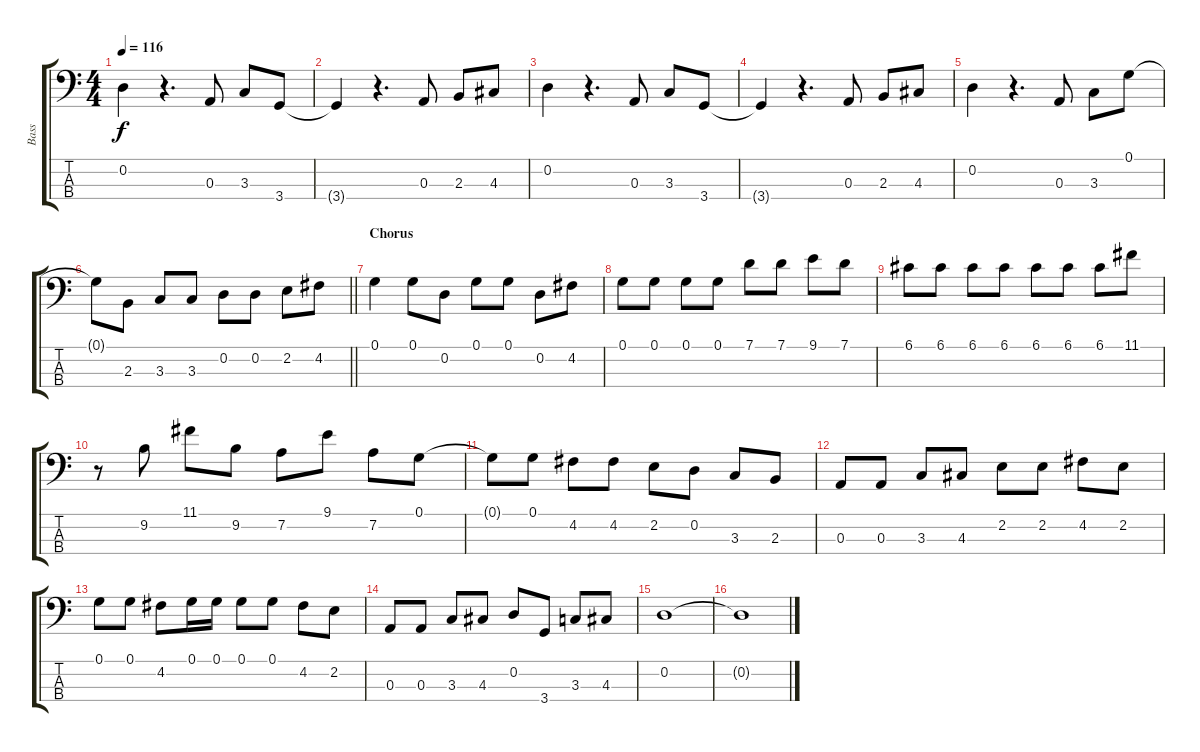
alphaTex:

\track ("Bass" "Bass") {instrument electricbassfinger}
\staff {score tabs}
\tuning (G2 D2 A1 E1) {hide}
\ts (4 4)
\tempo 116
\clef f4
\ks c
0.2.4{dy f} r.4{d} 0.3.8 3.3.8 3.4.8 |
3.4{t}.4 r.4{d} 0.3.8 2.3.8 4.3.8 |
0.2.4 r.4{d} 0.3.8 3.3.8 3.4.8 |
3.4{t}.4 r.4{d} 0.3.8 2.3.8 4.3.8 |
0.2.4 r.4{d} 0.3.8 3.3.8 0.1.8 |
\barLineRight lightlight
0.1{t}.8 2.3.8 3.3.8 3.3.8 0.2.8 0.2.8 2.2.8 4.2.8 |
\section ("" "Chorus")
0.1.4 0.1.8 0.2.8 0.1.8 0.1.8 0.2.8 4.2.8 |
0.1.8 0.1.8 0.1.8 0.1.8 7.1.8 7.1.8 9.1.8 7.1.8 |
6.1.8 6.1.8 6.1.8 6.1.8 6.1.8 6.1.8 6.1.8 11.1.8 |
r.8 9.2.8 11.1.8 9.2.8 7.2.8 9.1.8 7.2.8 0.1.8 |
0.1{t}.8 0.1.8 4.2.8 4.2.8 2.2.8 0.2.8 3.3.8 2.3.8 |
0.3.8 0.3.8 3.3.8 4.3.8 2.2.8 2.2.8 4.2.8 2.2.8 |
0.1.8 0.1.8 4.2.8 0.1.16 0.1.16 0.1.8 0.1.8 4.2.8 2.2.8 |
0.3.8 0.3.8 3.3.8 4.3.8 0.2.8 3.4.8 3.3.8 4.3.8 |
0.2.1 |
0.2{t}.1
